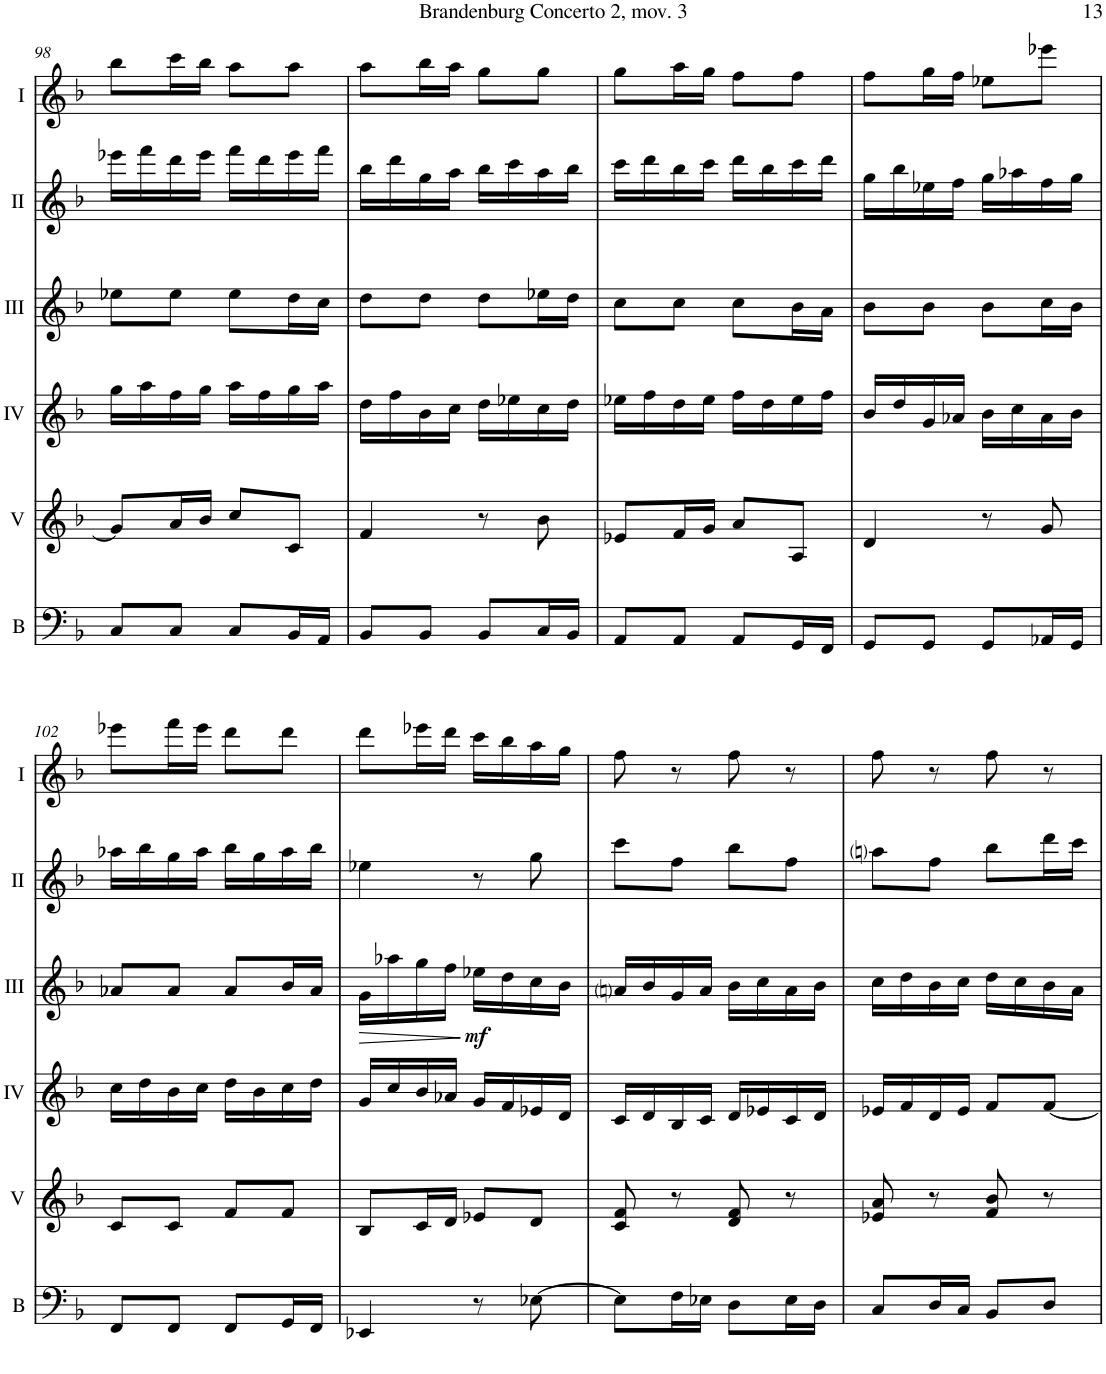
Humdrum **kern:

**kern	**kern	**kern	**kern	**dynam	**kern	**kern
*part6	*part5	*part4	*part3	*part3	*part2	*part1
*staff6	*staff5	*staff4	*staff3	*staff3	*staff2	*staff1
*I"Bass	*I"Acc. 5	*I"Acc. 4	*I"Acc. 3	*	*I"Acc. 2	*I"Acc. 1
*I'B	*	*	*	*	*	*
!!LO:PB:g=z
*clefF4	*clefG2	*clefG2	*clefG2	*	*clefG2	*clefG2
*Trd7c12	*	*	*	*	*	*
*k[b-]	*k[b-]	*k[b-]	*k[b-]	*	*k[b-]	*k[b-]
*M2/4	*M2/4	*M2/4	*M2/4	*	*M2/4	*M2/4
=98	=98	=98	=98	=98	=98	=98
8C/L	8g/L]	16gg\LL	8ee-X\L	.	16eee-X\LL	8bb-\L
.	.	16aa\	.	.	16fff\	.
8C/J	16a/L	16ff\	8ee-\J	.	16ddd\	16ccc\L
.	16b-/JJ	16gg\JJ	.	.	16eee-\JJ	16bb-\JJ
8C/L	8cc/L	16aa\LL	8ee-\L	.	16fff\LL	8aa\L
.	.	16ff\	.	.	16ddd\	.
16BB-/L	8c/J	16gg\	16dd\L	.	16eee-\	8aa\J
16AA/JJ	.	16aa\JJ	16cc\JJ	.	16fff\JJ	.
=99	=99	=99	=99	=99	=99	=99
8BB-/L	4f/	16dd\LL	8dd\L	.	16bb-\LL	8aa\L
.	.	16ff\	.	.	16ddd\	.
8BB-/J	.	16b-\	8dd\J	.	16gg\	16bb-\L
.	.	16cc\JJ	.	.	16aa\JJ	16aa\JJ
8BB-/L	8r	16dd\LL	8dd\L	.	16bb-\LL	8gg\L
.	.	16ee-X\	.	.	16ccc\	.
16C/L	8b-\	16cc\	16ee-X\L	.	16aa\	8gg\J
16BB-/JJ	.	16dd\JJ	16dd\JJ	.	16bb-\JJ	.
=100	=100	=100	=100	=100	=100	=100
8AA/L	8e-X/L	16ee-X\LL	8cc\L	.	16ccc\LL	8gg\L
.	.	16ff\	.	.	16ddd\	.
8AA/J	16f/L	16dd\	8cc\J	.	16bb-\	16aa\L
.	16g/JJ	16ee-\JJ	.	.	16ccc\JJ	16gg\JJ
8AA/L	8a/L	16ff\LL	8cc\L	.	16ddd\LL	8ff\L
.	.	16dd\	.	.	16bb-\	.
16GG/L	8A/J	16ee-\	16b-\L	.	16ccc\	8ff\J
16FF/JJ	.	16ff\JJ	16a\JJ	.	16ddd\JJ	.
=101	=101	=101	=101	=101	=101	=101
8GG/L	4d/	16b-/LL	8b-\L	.	16gg\LL	8ff\L
.	.	16dd/	.	.	16bb-\	.
8GG/J	.	16g/	8b-\J	.	16ee-X\	16gg\L
.	.	16a-X/JJ	.	.	16ff\JJ	16ff\JJ
8GG/L	8r	16b-\LL	8b-\L	.	16gg\LL	8ee-X\L
.	.	16cc\	.	.	16aa-X\	.
16AA-X/L	8g/	16a-\	16cc\L	.	16ff\	8eee-X\J
16GG/JJ	.	16b-\JJ	16b-\JJ	.	16gg\JJ	.
!!LO:LB:g=z
=102	=102	=102	=102	=102	=102	=102
8FF/L	8c/L	16cc\LL	8a-X/L	.	16aa-X\LL	8eee-X\L
.	.	16dd\	.	.	16bb-\	.
8FF/J	8c/J	16b-\	8a-/J	.	16gg\	16fff\L
.	.	16cc\JJ	.	.	16aa-\JJ	16eee-\JJ
8FF/L	8f/L	16dd\LL	8a-/L	.	16bb-\LL	8ddd\L
.	.	16b-\	.	.	16gg\	.
16GG/L	8f/J	16cc\	16b-/L	.	16aa-\	8ddd\J
16FF/JJ	.	16dd\JJ	16a-/JJ	.	16bb-\JJ	.
=103	=103	=103	=103	=103	=103	=103
!	!	!	!	!LO:HP:b	!	!
4EE-X/	8B-/L	16g/LL	16g\LL	>	4ee-X\	8ddd\L
.	.	16cc/	16aa-X\	.	.	.
.	16c/L	16b-/	16gg\	.	.	16eee-X\L
.	16d/JJ	16a-X/JJ	16ff\JJ	.	.	16ddd\JJ
!	!	!	!	!LO:DY:n=1:b	!	!
8r	8e-X/L	16g/LL	16ee-X\LL	] mf	8r	16ccc\LL
.	.	16f/	16dd\	.	.	16bb-\
[8E-X\	8d/J	16e-X/	16cc\	.	8gg\	16aa\
.	.	16d/JJ	16b-\JJ	.	.	16gg\JJ
=104	=104	=104	=104	=104	=104	=104
8E-\L]	8c/ 8f/	16c/LL	16ani/LL	.	8ccc\L	8ff\
.	.	16d/	16b-/	.	.	.
16F\L	8r	16B-/	16g/	.	8ff\J	8r
16E-X\JJ	.	16c/JJ	16a/JJ	.	.	.
8D\L	8d/ 8f/	16d/LL	16b-\LL	.	8bb-\L	8ff\
.	.	16e-X/	16cc\	.	.	.
16E-\L	8r	16c/	16a\	.	8ff\J	8r
16D\JJ	.	16d/JJ	16b-\JJ	.	.	.
=105	=105	=105	=105	=105	=105	=105
8C/L	8e-X/ 8a/	16e-X/LL	16cc\LL	.	8aani\L	8ff\
.	.	16f/	16dd\	.	.	.
16D/L	8r	16d/	16b-\	.	8ff\J	8r
16C/JJ	.	16e-/JJ	16cc\JJ	.	.	.
8BB-/L	8f/ 8b-/	8f/L	16dd\LL	.	8bb-\L	8ff\
.	.	.	16cc\	.	.	.
8D/J	8r	[8f/J	16b-\	.	16ddd\L	8r
.	.	.	16a\JJ	.	16ccc\JJ	.
=	=	=	=	=	=	=
*-	*-	*-	*-	*-	*-	*-
